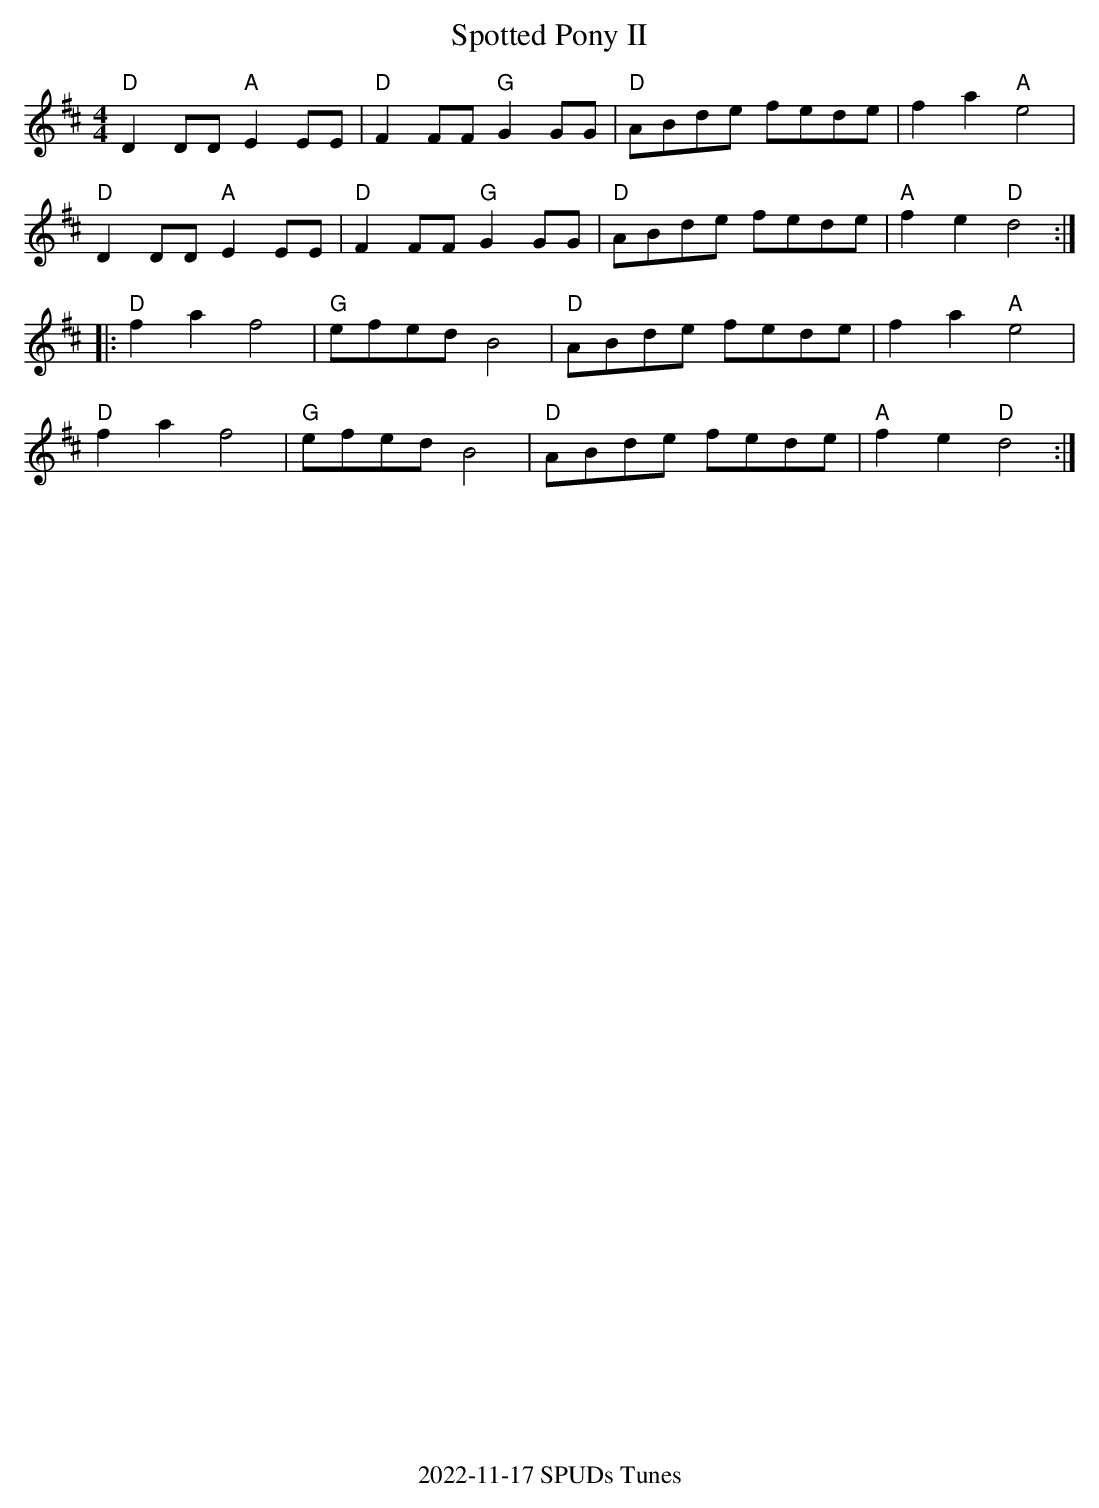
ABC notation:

X:1
T:Spotted Pony II
M:4/4
L:1/8
K:D
"D" D2DD "A"E2EE | "D"F2FF "G"G2GG | "D"ABde fede | f2a2"A"e4 |!
"D"D2DD "A"E2EE | "D"F2FF "G"G2GG | "D"ABde fede | "A"f2e2"D"d4 :|!
|:"D"f2a2f4 | "G"efedB4 | "D"ABde fede | f2a2"A"e4 |!
"D"f2a2f4 | "G"efedB4 | "D"ABde fede | "A"f2e2"D"d4 :|
